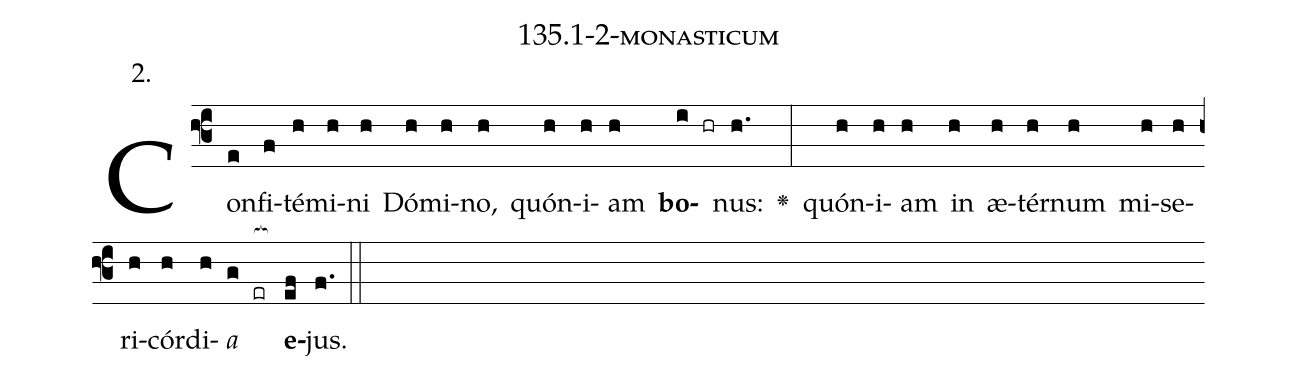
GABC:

name: 135.1-2-monasticum;
annotation: 2.;
%%
(f3)Con(e)fi(f)té(h)mi(h)ni(h) Dó(h)mi(h)no,(h) quón(h)i(h)am(h) <b>bo</b>(i hr)nus:(h.) <v>\greheightstar</v>(:) quón(h)i(h)am(h) in(h) æ(h)tér(h)num(h) mi(h)se(h)ri(h)cór(h)di(h)<i>a</i>(g er[ocb:1{]) <b>e</b>(ef[ocb:0}])jus.(f.) (::)


%E(h) u(h) o(h) u(g) a(ef) e.(f.) (::)
